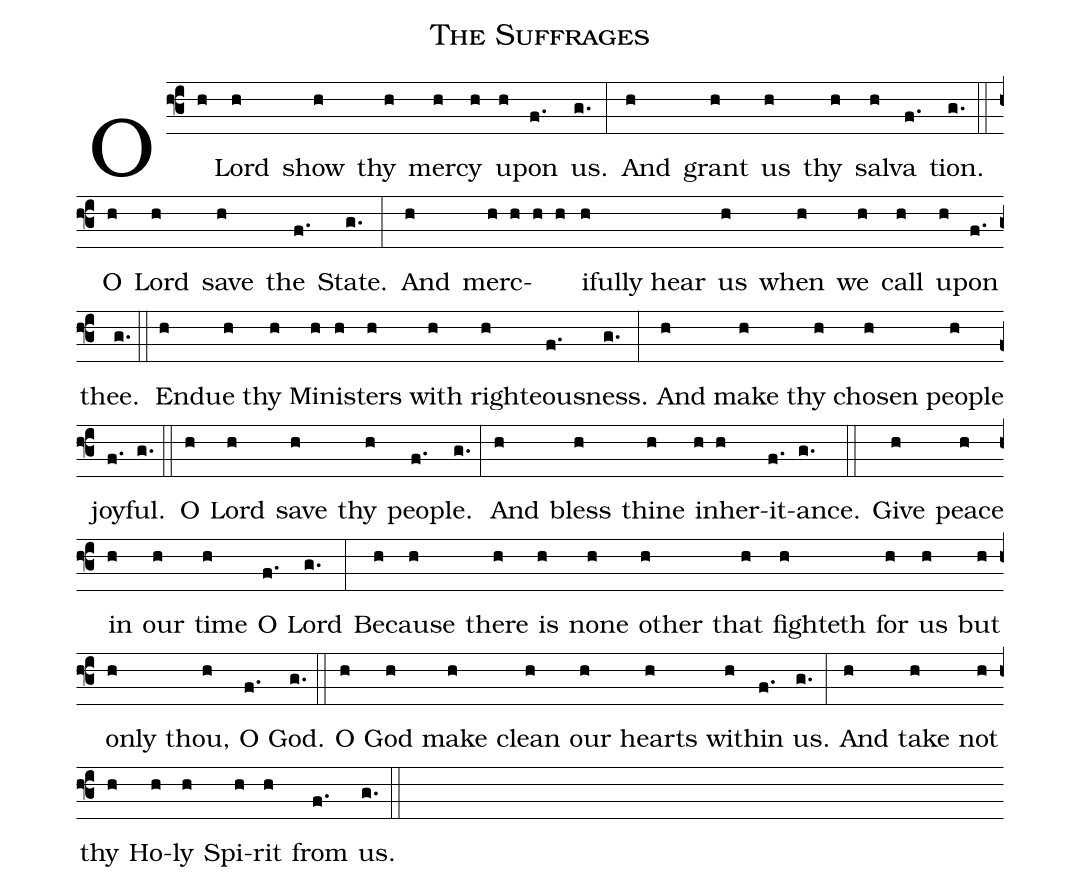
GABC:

name: The Suffrages;
%%
(f3)

O(h) Lord(h) show(h) thy(h) mer(h)cy(h) u(h)pon(f.) us.(g.) (:)
And(h) grant(h) us(h) thy(h) sal(h)va(f.) tion.(g.) (::)

O(h) Lord(h) save(h) the(f.) State.(g.) (:)
And(h) merc(h h h h)ifully hear(h) us(h) when(h) we(h) call(h) up(h)on(f.) thee.(g.) (::)

En(h)due(h) thy(h) Min(h)is(h)ters(h) with(h) right(h)eous(f.)ness.(g.) (:)
And(h) make(h) thy(h) chosen(h) people(h) joy(f.)ful.(g.) (::)

O(h) Lord(h) save(h) thy(h) peo(f.)ple.(g.) (:)
And(h) bless(h) thine(h) inher(h h)-it(f.)-ance.(g.) (::)

Give(h) peace(h) in(h) our(h) time(h) O(f.) Lord(g.) (:)
Be(h)cause(h) there(h) is(h) none(h) other(h) that(h) fighteth(h) for(h) us(h) but(h) only(h) thou,(h) O(f.) God.(g.) (::)

O(h) God(h) make(h) clean(h) our(h) hearts(h) with(h)in(f.) us.(g.) (:)
And(h) take(h) not(h) thy(h) Ho(h)ly(h) Spi(h)rit(h) from(f.) us.(g.) (::)
